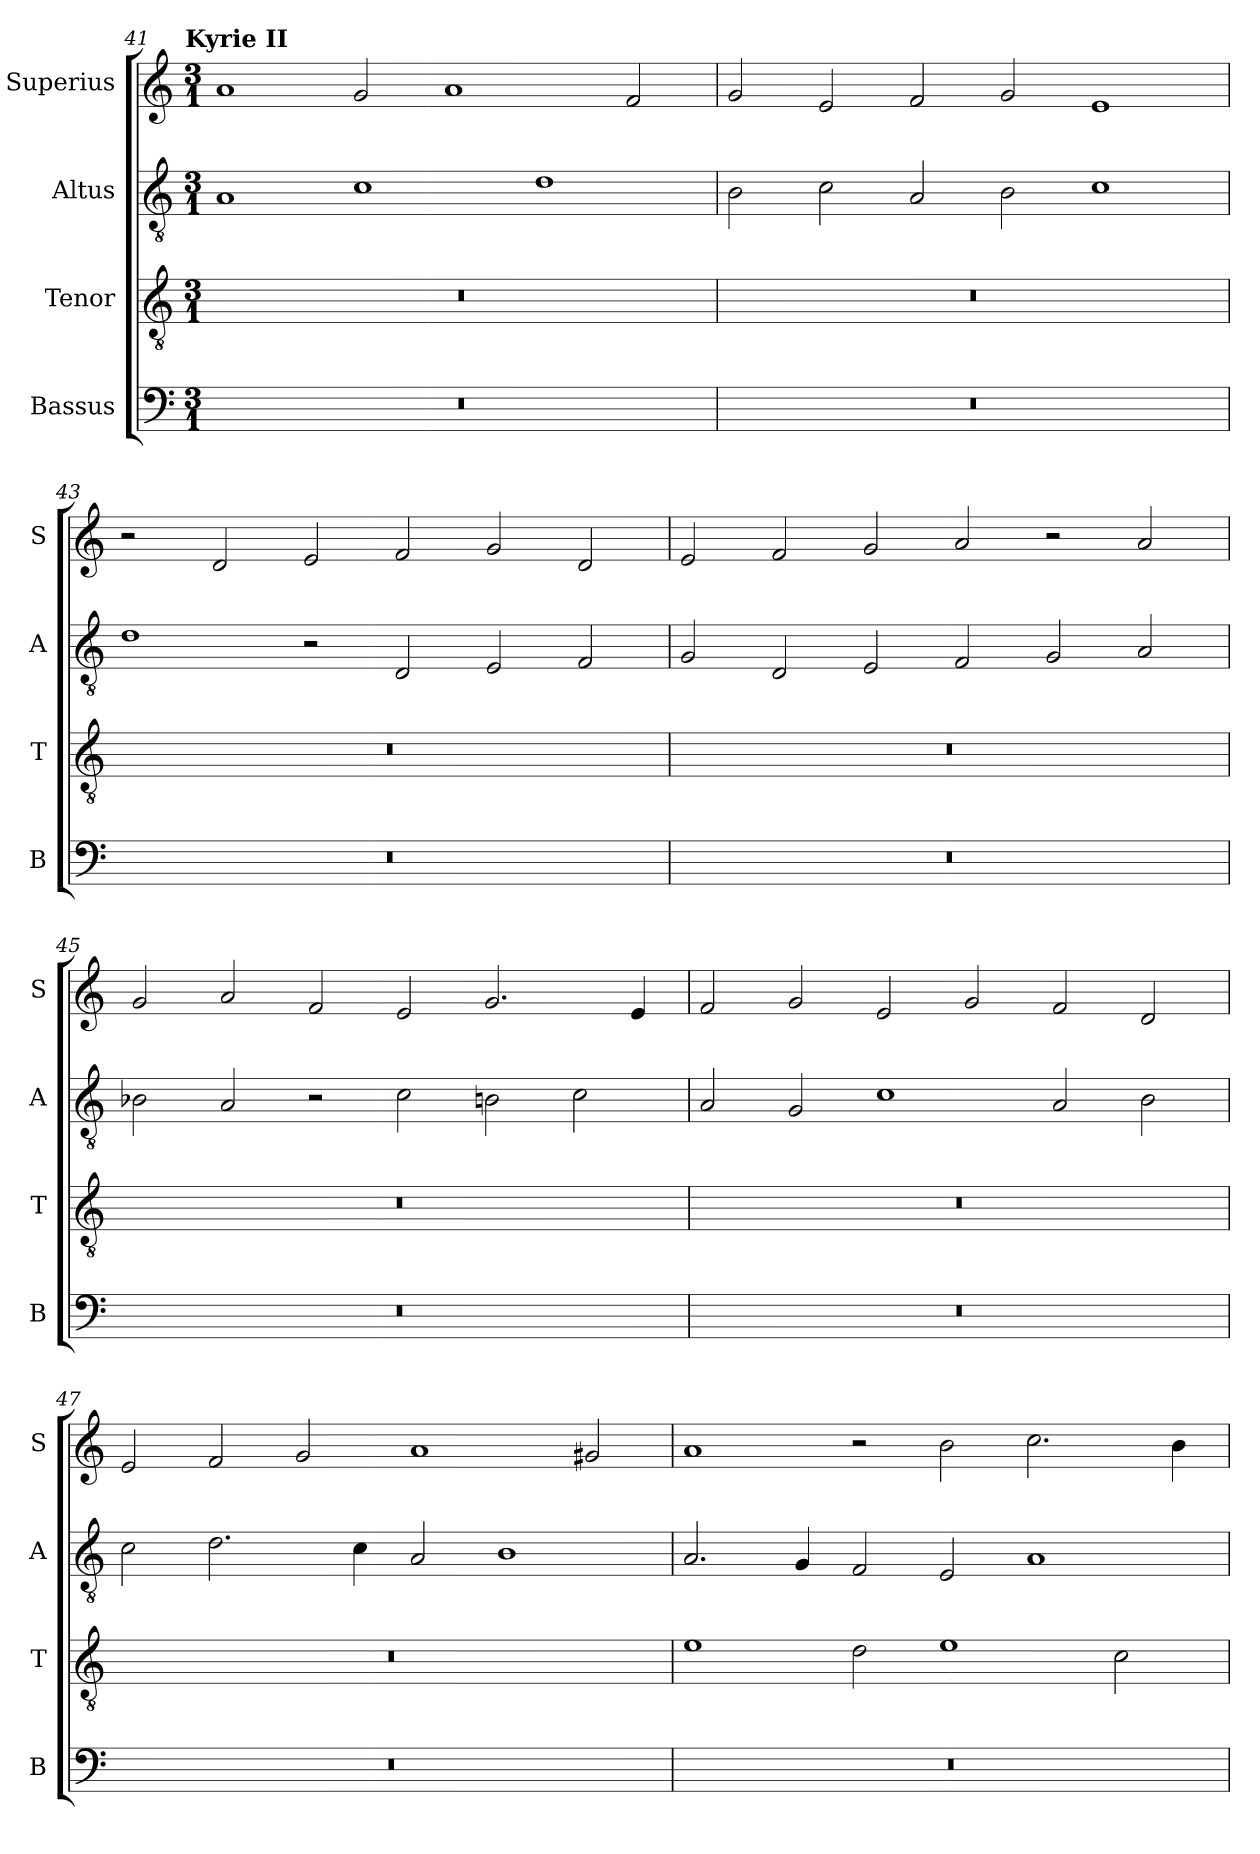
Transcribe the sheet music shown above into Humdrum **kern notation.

**kern	**kern	**kern	**kern
*part4	*part3	*part2	*part1
*staff4	*staff3	*staff2	*staff1
*I"Bassus	*I"Tenor	*I"Altus	*I"Superius
*I'B	*I'T	*I'A	*I'S
!!LO:LB:g=z
*clefF4	*clefGv2	*clefGv2	*clefG2
*k[]	*k[]	*k[]	*k[]
!!LO:TX:omd:t=Kyrie II
*M3/1	*M3/1	*M3/1	*M3/1
=41	=41	=41	=41
0.r	0.r	1A	1a
.	.	1c	2g/
.	.	.	1a
.	.	1d	.
.	.	.	2f/
=42	=42	=42	=42
0.r	0.r	2B\	2g/
.	.	2c\	2e/
.	.	2A/	2f/
.	.	2B\	2g/
.	.	1c	1e
=43	=43	=43	=43
0.r	0.r	1d	2r
.	.	.	2d/
.	.	2r	2e/
.	.	2D/	2f/
.	.	2E/	2g/
.	.	2F/	2d/
=44	=44	=44	=44
0.r	0.r	2G/	2e/
.	.	2D/	2f/
.	.	2E/	2g/
.	.	2F/	2a/
.	.	2G/	2r
.	.	2A/	2a/
=45	=45	=45	=45
0.r	0.r	2B-X\	2g/
.	.	2A/	2a/
.	.	2r	2f/
.	.	2c\	2e/
.	.	2Bn\	2.g/
.	.	2c\	.
.	.	.	4e/
=46	=46	=46	=46
0.r	0.r	2A/	2f/
.	.	2G/	2g/
.	.	1c	2e/
.	.	.	2g/
.	.	2A/	2f/
.	.	2B\	2d/
=47	=47	=47	=47
0.r	0.r	2c\	2e/
.	.	2.d\	2f/
.	.	.	2g/
.	.	4c\	.
.	.	2A/	1a
.	.	1B	.
.	.	.	2g#X/
=48	=48	=48	=48
0.r	1e	2.A/	1a
.	.	4G/	.
.	2d\	2F/	2r
.	1e	2E/	2b\
.	.	1A	2.cc\
.	2c\	.	.
.	.	.	4b\
=	=	=	=
*-	*-	*-	*-
